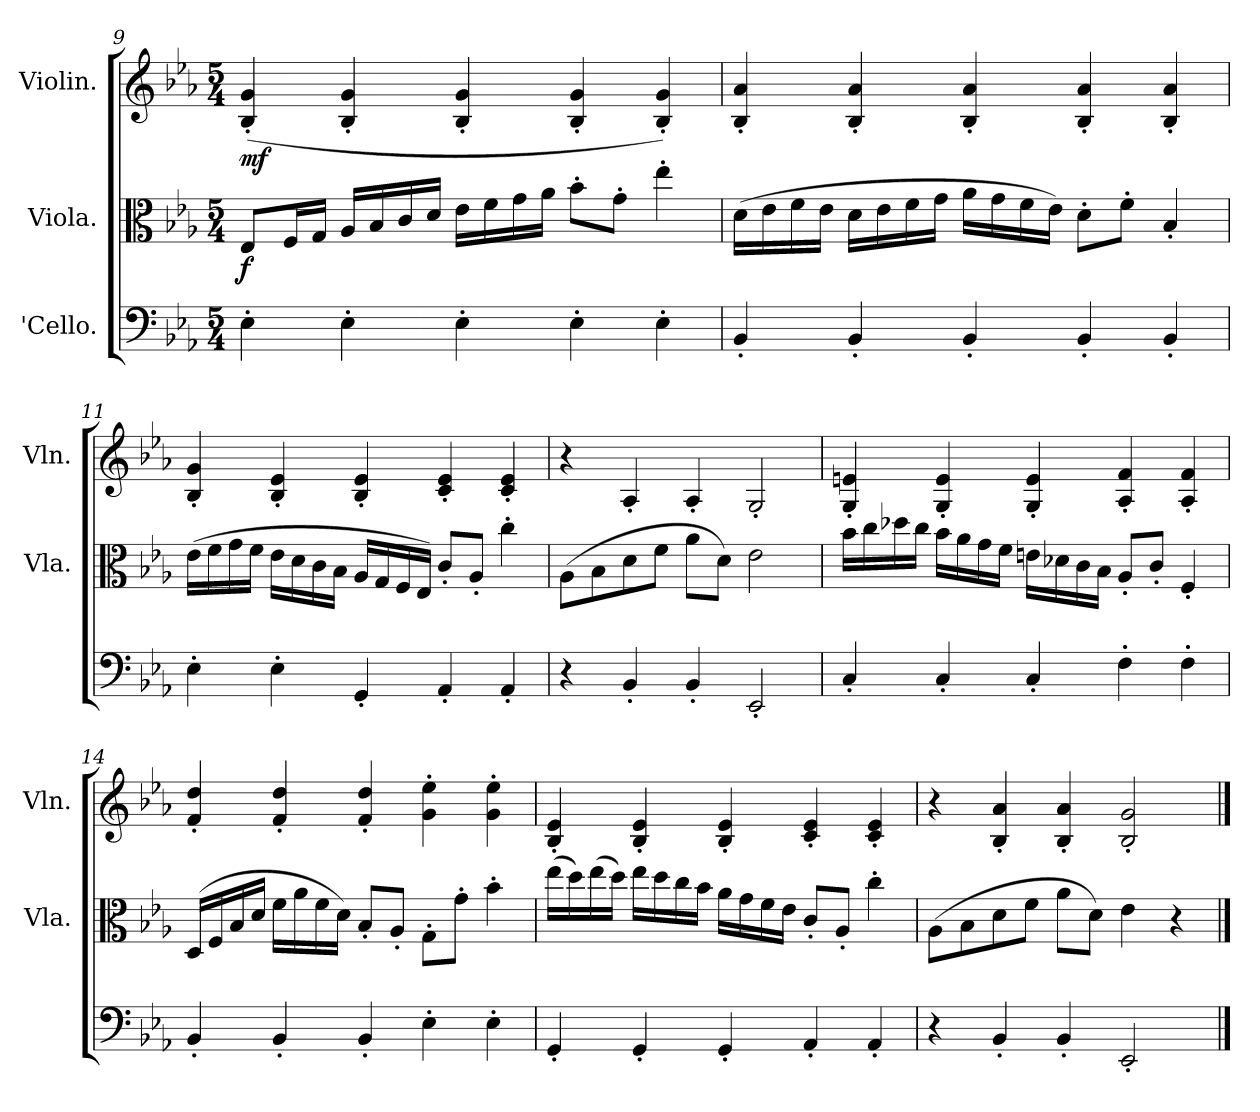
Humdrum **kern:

**kern	**kern	**dynam	**kern	**dynam
*part3	*part2	*part2	*part1	*part1
*staff3	*staff2	*staff2	*staff1	*staff1
*I"'Cello.	*I"Viola.	*	*I"Violin.	*
*	*I'Vla.	*	*I'Vln.	*
!!LO:PB:g=z
*clefF4	*clefC3	*	*clefG2	*
*k[b-e-a-]	*k[b-e-a-]	*	*k[b-e-a-]	*
*E-:	*E-:	*	*E-:	*
*M5/4	*M5/4	*	*M5/4	*
=9	=9	=9	=9	=9
!	!	!LO:DY:b	!	!LO:DY:b
4E-'>\	8E-/L	f	(<4B-/'< 4g/'<	mf
.	16F/L	.	.	.
.	16G/JJ	.	.	.
4E-'>\	16A-/LL	.	4B-/'< 4g/'<	.
.	16B-/	.	.	.
.	16c/	.	.	.
.	16d/JJ	.	.	.
4E-'>\	16e-\LL	.	4B-/'< 4g/'<	.
.	16f\	.	.	.
.	16g\	.	.	.
.	16a-\JJ	.	.	.
4E-'>\	8b-'>\L	.	4B-/'< 4g/'<	.
.	8g'>\J	.	.	.
4E-'>\	4ee-'>\	.	4B-/'< 4g/'<)	.
=10	=10	=10	=10	=10
4BB-'</	(>16d\LL	.	4B-/'< 4a-/'<	.
.	16e-\	.	.	.
.	16f\	.	.	.
.	16e-\JJ	.	.	.
4BB-'</	16d\LL	.	4B-/'< 4a-/'<	.
.	16e-\	.	.	.
.	16f\	.	.	.
.	16g\JJ	.	.	.
4BB-'</	16a-\LL	.	4B-/'< 4a-/'<	.
.	16g\	.	.	.
.	16f\	.	.	.
.	16e-\JJ)	.	.	.
4BB-'</	8d'>\L	.	4B-/'< 4a-/'<	.
.	8f'>\J	.	.	.
4BB-'</	4B-'</	.	4B-/'< 4a-/'<	.
!!LO:LB:g=z
=11	=11	=11	=11	=11
4E-'>\	(>16e-\LL	.	4B-/'< 4g/'<	.
.	16f\	.	.	.
.	16g\	.	.	.
.	16f\JJ	.	.	.
4E-'>\	16e-\LL	.	4B-/'< 4e-/'<	.
.	16d\	.	.	.
.	16c\	.	.	.
.	16B-\JJ	.	.	.
4GG'</	16A-/LL	.	4B-/'< 4e-/'<	.
.	16G/	.	.	.
.	16F/	.	.	.
.	16E-/JJ)	.	.	.
4AA-'</	8c'</L	.	4c/'< 4e-/'<	.
.	8A-'</J	.	.	.
4AA-'</	4cc'>\	.	4c/'< 4e-/'<	.
=12	=12	=12	=12	=12
4r	(>8A-\L	.	4r	.
.	8B-\	.	.	.
4BB-'</	8d\	.	4A-'</	.
.	8f\J	.	.	.
4BB-'</	8a-\L	.	4A-'</	.
.	8d\J)	.	.	.
2EE-'</	2e-\	.	2G'</	.
!!LO:LB:g=z
=13	=13	=13	=13	=13
4C'</	16b-\LL	.	4G/'< 4en/'<	.
.	16cc\	.	.	.
.	16dd-X\	.	.	.
.	16cc\JJ	.	.	.
4C'</	16b-\LL	.	4G/'< 4e/'<	.
.	16a-\	.	.	.
.	16g\	.	.	.
.	16f\JJ	.	.	.
4C'</	16en\LL	.	4G/'< 4e/'<	.
.	16d-X\	.	.	.
.	16c\	.	.	.
.	16B-\JJ	.	.	.
4F'>\	8A-'</L	.	4A-/'< 4f/'<	.
.	8c'</J	.	.	.
4F'>\	4F'</	.	4A-/'< 4f/'<	.
=14	=14	=14	=14	=14
4BB-'</	(>16D/LL	.	4f/'< 4dd/'<	.
.	16F/	.	.	.
.	16B-/	.	.	.
.	16d/JJ	.	.	.
4BB-'</	16f\LL	.	4f/'< 4dd/'<	.
.	16a-\	.	.	.
.	16f\	.	.	.
.	16d\JJ)	.	.	.
4BB-'</	8B-'</L	.	4f/'< 4dd/'<	.
.	8A-'</J	.	.	.
4E-'>\	8G'>\L	.	4g\'> 4ee-\'>	.
.	8g'>\J	.	.	.
4E-'>\	4b-'>\	.	4g\'> 4ee-\'>	.
!!LO:PB:g=z
=15	=15	=15	=15	=15
4GG'</	(>16ee-\LL	.	4B-/'< 4e-/'<	.
.	16dd\)	.	.	.
.	(>16ee-\	.	.	.
.	16dd\JJ)	.	.	.
4GG'</	16ee-\LL	.	4B-/'< 4e-/'<	.
.	16dd\	.	.	.
.	16cc\	.	.	.
.	16b-\JJ	.	.	.
4GG'</	16a-\LL	.	4B-/'< 4e-/'<	.
.	16g\	.	.	.
.	16f\	.	.	.
.	16e-\JJ	.	.	.
4AA-'</	8c'</L	.	4c/'< 4e-/'<	.
.	8A-'</J	.	.	.
4AA-'</	4cc'>\	.	4c/'< 4e-/'<	.
=16	=16	=16	=16	=16
4r	(>8A-\L	.	4r	.
.	8B-\	.	.	.
4BB-'</	8d\	.	4B-/'< 4a-/'<	.
.	8f\J	.	.	.
4BB-'</	8a-\L	.	4B-/'< 4a-/'<	.
.	8d\J)	.	.	.
2EE-'</	4e-\	.	2B-/'< 2g/'<	.
.	4r	.	.	.
==	==	==	==	==
*-	*-	*-	*-	*-
